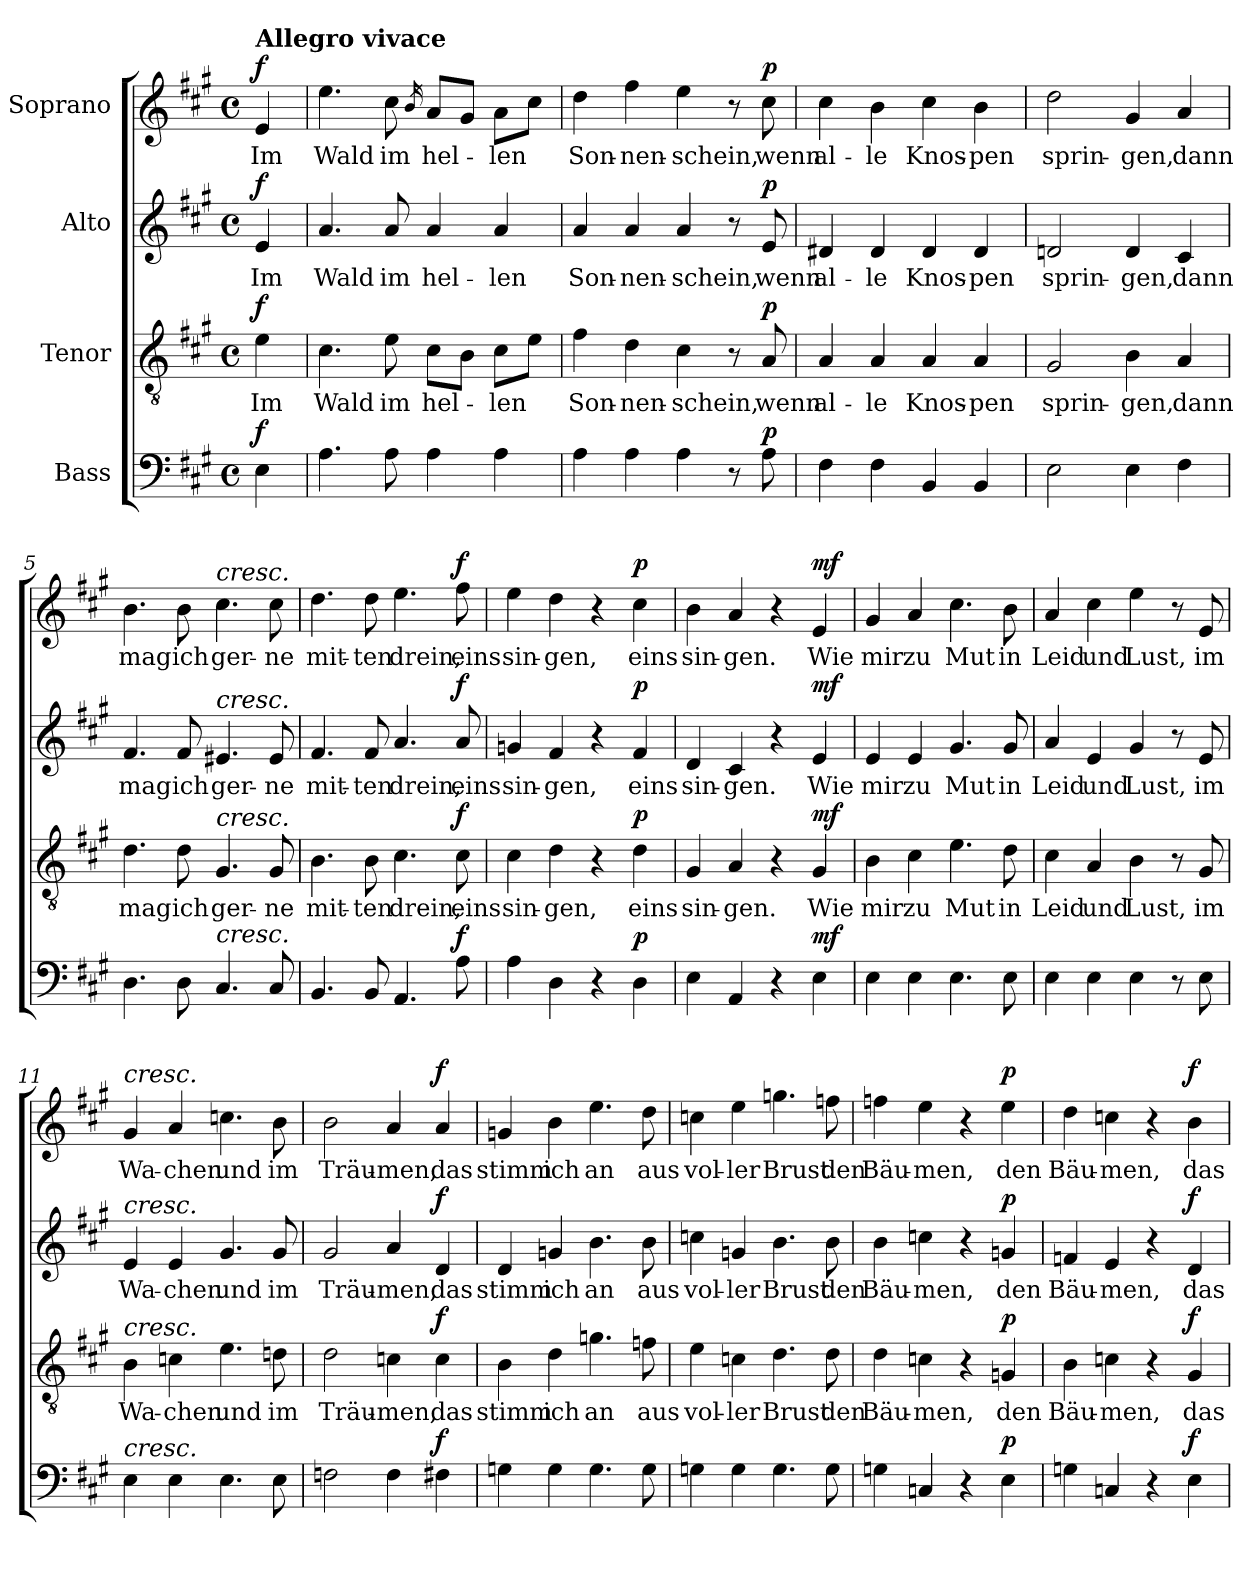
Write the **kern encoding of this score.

**kern	**dynam	**kern	**text	**dynam	**kern	**text	**dynam	**kern	**text	**dynam
*part4	*part4	*part3	*part3	*part3	*part2	*part2	*part2	*part1	*part1	*part1
*staff4	*staff4	*staff3	*staff3	*staff3	*staff2	*staff2	*staff2	*staff1	*staff1	*staff1
*I"Bass	*	*I"Tenor	*	*	*I"Alto	*	*	*I"Soprano	*	*
*clefF4	*	*clefGv2	*	*	*clefG2	*	*	*clefG2	*	*
*k[f#c#g#]	*	*k[f#c#g#]	*	*	*k[f#c#g#]	*	*	*k[f#c#g#]	*	*
*M4/4	*	*M4/4	*	*	*M4/4	*	*	*M4/4	*	*
*met(c)	*	*met(c)	*	*	*met(c)	*	*	*met(c)	*	*
=	=	=	=	=	=	=	=	=	=	=
!	!	!	!	!	!	!	!	!LO:TX:a:B:t=Allegro vivace	!	!
!	!LO:DY:a	!	!	!LO:DY:a	!	!	!LO:DY:a	!	!	!LO:DY:a
4E\	f	4e\	Im	f	4e/	Im	f	4e/	Im	f
=1	=1	=1	=1	=1	=1	=1	=1	=1	=1	=1
4.A\	.	4.c#\	Wald	.	4.a/	Wald	.	4.ee\	Wald	.
8A\	.	8e\	im	.	8a/	im	.	8cc#\	im	.
.	.	.	.	.	.	.	.	16qb/	.	.
4A\	.	8c#\L	hel-	.	4a/	hel-	.	8a/L	hel-	.
.	.	8B\J	.	.	.	.	.	8g#/J	.	.
4A\	.	8c#\L	-len	.	4a/	-len	.	8a\L	-len	.
.	.	8e\J	.	.	.	.	.	8cc#\J	.	.
=2	=2	=2	=2	=2	=2	=2	=2	=2	=2	=2
4A\	.	4f#\	Son-	.	4a/	Son-	.	4dd\	Son-	.
4A\	.	4d\	-nen-	.	4a/	-nen-	.	4ff#\	-nen-	.
4A\	.	4c#\	-schein,	.	4a/	-schein,	.	4ee\	-schein,	.
8r	.	8r	.	.	8r	.	.	8r	.	.
!	!LO:DY:a	!	!	!LO:DY:a	!	!	!LO:DY:a	!	!	!LO:DY:a
8A\	p	8A/	wenn	p	8e/	wenn	p	8cc#\	wenn	p
=3	=3	=3	=3	=3	=3	=3	=3	=3	=3	=3
4F#\	.	4A/	al-	.	4d#X/	al-	.	4cc#\	al-	.
4F#\	.	4A/	-le	.	4d#/	-le	.	4b\	-le	.
4BB/	.	4A/	Knos-	.	4d#/	Knos-	.	4cc#\	Knos-	.
4BB/	.	4A/	-pen	.	4d#/	-pen	.	4b\	-pen	.
=4	=4	=4	=4	=4	=4	=4	=4	=4	=4	=4
2E\	.	2G#/	sprin-	.	2dn/	sprin-	.	2dd\	sprin-	.
4E\	.	4B\	-gen,	.	4d/	-gen,	.	4g#/	-gen,	.
4F#\	.	4A/	dann	.	4c#/	dann	.	4a/	dann	.
=5	=5	=5	=5	=5	=5	=5	=5	=5	=5	=5
4.D\	.	4.d\	mag	.	4.f#/	mag	.	4.b\	mag	.
8D\	.	8d\	ich	.	8f#/	ich	.	8b\	ich	.
!	!	!	!	!	!	!	!	!LO:TX:a:i:t=cresc.	!	!
!	!	!	!	!	!LO:TX:a:i:t=cresc.	!	!	!	!	!
!	!	!LO:TX:a:i:t=cresc.	!	!	!	!	!	!	!	!
!LO:TX:a:i:t=cresc.	!	!	!	!	!	!	!	!	!	!
4.C#/	.	4.G#/	ger-	.	4.e#X/	ger-	.	4.cc#\	ger-	.
8C#/	.	8G#/	-ne	.	8e#/	-ne	.	8cc#\	-ne	.
=6	=6	=6	=6	=6	=6	=6	=6	=6	=6	=6
4.BB/	.	4.B\	mit-	.	4.f#/	mit-	.	4.dd\	mit-	.
8BB/	.	8B\	-ten	.	8f#/	-ten	.	8dd\	-ten	.
4.AA/	.	4.c#\	drein,	.	4.a/	drein,	.	4.ee\	drein,	.
!	!LO:DY:a	!	!	!LO:DY:a	!	!	!LO:DY:a	!	!	!LO:DY:a
8A\	f	8c#\	eins	f	8a/	eins	f	8ff#\	eins	f
=7	=7	=7	=7	=7	=7	=7	=7	=7	=7	=7
4A\	.	4c#\	sin-	.	4gn/	sin-	.	4ee\	sin-	.
4D\	.	4d\	-gen,	.	4f#/	-gen,	.	4dd\	-gen,	.
4r	.	4r	.	.	4r	.	.	4r	.	.
!	!LO:DY:a	!	!	!LO:DY:a	!	!	!LO:DY:a	!	!	!LO:DY:a
4D\	p	4d\	eins	p	4f#/	eins	p	4cc#\	eins	p
=8	=8	=8	=8	=8	=8	=8	=8	=8	=8	=8
4E\	.	4G#/	sin-	.	4d/	sin-	.	4b\	sin-	.
4AA/	.	4A/	-gen.	.	4c#/	-gen.	.	4a/	-gen.	.
4r	.	4r	.	.	4r	.	.	4r	.	.
!	!LO:DY:a	!	!	!LO:DY:a	!	!	!LO:DY:a	!	!	!LO:DY:a
4E\	mf	4G#/	Wie	mf	4e/	Wie	mf	4e/	Wie	mf
=9	=9	=9	=9	=9	=9	=9	=9	=9	=9	=9
4E\	.	4B\	mir	.	4e/	mir	.	4g#/	mir	.
4E\	.	4c#\	zu	.	4e/	zu	.	4a/	zu	.
4.E\	.	4.e\	Mut	.	4.g#/	Mut	.	4.cc#\	Mut	.
8E\	.	8d\	in	.	8g#/	in	.	8b\	in	.
=10	=10	=10	=10	=10	=10	=10	=10	=10	=10	=10
4E\	.	4c#\	Leid	.	4a/	Leid	.	4a/	Leid	.
4E\	.	4A/	und	.	4e/	und	.	4cc#\	und	.
4E\	.	4B\	Lust,	.	4g#/	Lust,	.	4ee\	Lust,	.
8r	.	8r	.	.	8r	.	.	8r	.	.
8E\	.	8G#/	im	.	8e/	im	.	8e/	im	.
=11	=11	=11	=11	=11	=11	=11	=11	=11	=11	=11
!	!	!	!	!	!	!	!	!LO:TX:a:i:t=cresc.	!	!
!	!	!	!	!	!LO:TX:a:i:t=cresc.	!	!	!	!	!
!	!	!LO:TX:a:i:t=cresc.	!	!	!	!	!	!	!	!
!LO:TX:a:i:t=cresc.	!	!	!	!	!	!	!	!	!	!
4E\	.	4B\	Wa-	.	4e/	Wa-	.	4g#/	Wa-	.
4E\	.	4cn\	-chen	.	4e/	-chen	.	4a/	-chen	.
4.E\	.	4.e\	und	.	4.g#/	und	.	4.ccn\	und	.
8E\	.	8dn\	im	.	8g#/	im	.	8b\	im	.
=12	=12	=12	=12	=12	=12	=12	=12	=12	=12	=12
2Fn\	.	2d\	Träu-	.	2g#/	Träu-	.	2b\	Träu-	.
4F\	.	4cn\	-men,	.	4a/	-men,	.	4a/	-men,	.
!	!LO:DY:a	!	!	!LO:DY:a	!	!	!LO:DY:a	!	!	!LO:DY:a
4F#X\	f	4c\	das	f	4d/	das	f	4a/	das	f
=13	=13	=13	=13	=13	=13	=13	=13	=13	=13	=13
4Gn\	.	4B\	stimm	.	4d/	stimm	.	4gn/	stimm	.
4G\	.	4d\	ich	.	4gn/	ich	.	4b\	ich	.
4.G\	.	4.gn\	an	.	4.b\	an	.	4.ee\	an	.
8G\	.	8fn\	aus	.	8b\	aus	.	8dd\	aus	.
=14	=14	=14	=14	=14	=14	=14	=14	=14	=14	=14
4Gn\	.	4e\	vol-	.	4ccn\	vol-	.	4ccn\	vol-	.
4G\	.	4cn\	-ler	.	4gn/	-ler	.	4ee\	-ler	.
4.G\	.	4.d\	Brust	.	4.b\	Brust	.	4.ggn\	Brust	.
8G\	.	8d\	den	.	8b\	den	.	8ffn\	den	.
=15	=15	=15	=15	=15	=15	=15	=15	=15	=15	=15
4Gn\	.	4d\	Bäu-	.	4b\	Bäu-	.	4ffn\	Bäu-	.
4Cn/	.	4cn\	-men,	.	4ccn\	-men,	.	4ee\	-men,	.
4r	.	4r	.	.	4r	.	.	4r	.	.
!	!LO:DY:a	!	!	!LO:DY:a	!	!	!LO:DY:a	!	!	!LO:DY:a
4E\	p	4Gn/	den	p	4gn/	den	p	4ee\	den	p
=16	=16	=16	=16	=16	=16	=16	=16	=16	=16	=16
4Gn\	.	4B\	Bäu-	.	4fn/	Bäu-	.	4dd\	Bäu-	.
4Cn/	.	4cn\	-men,	.	4e/	-men,	.	4ccn\	-men,	.
4r	.	4r	.	.	4r	.	.	4r	.	.
!	!LO:DY:a	!	!	!LO:DY:a	!	!	!LO:DY:a	!	!	!LO:DY:a
4E\	f	4G#/	das	f	4d/	das	f	4b\	das	f
=	=	=	=	=	=	=	=	=	=	=
*-	*-	*-	*-	*-	*-	*-	*-	*-	*-	*-
